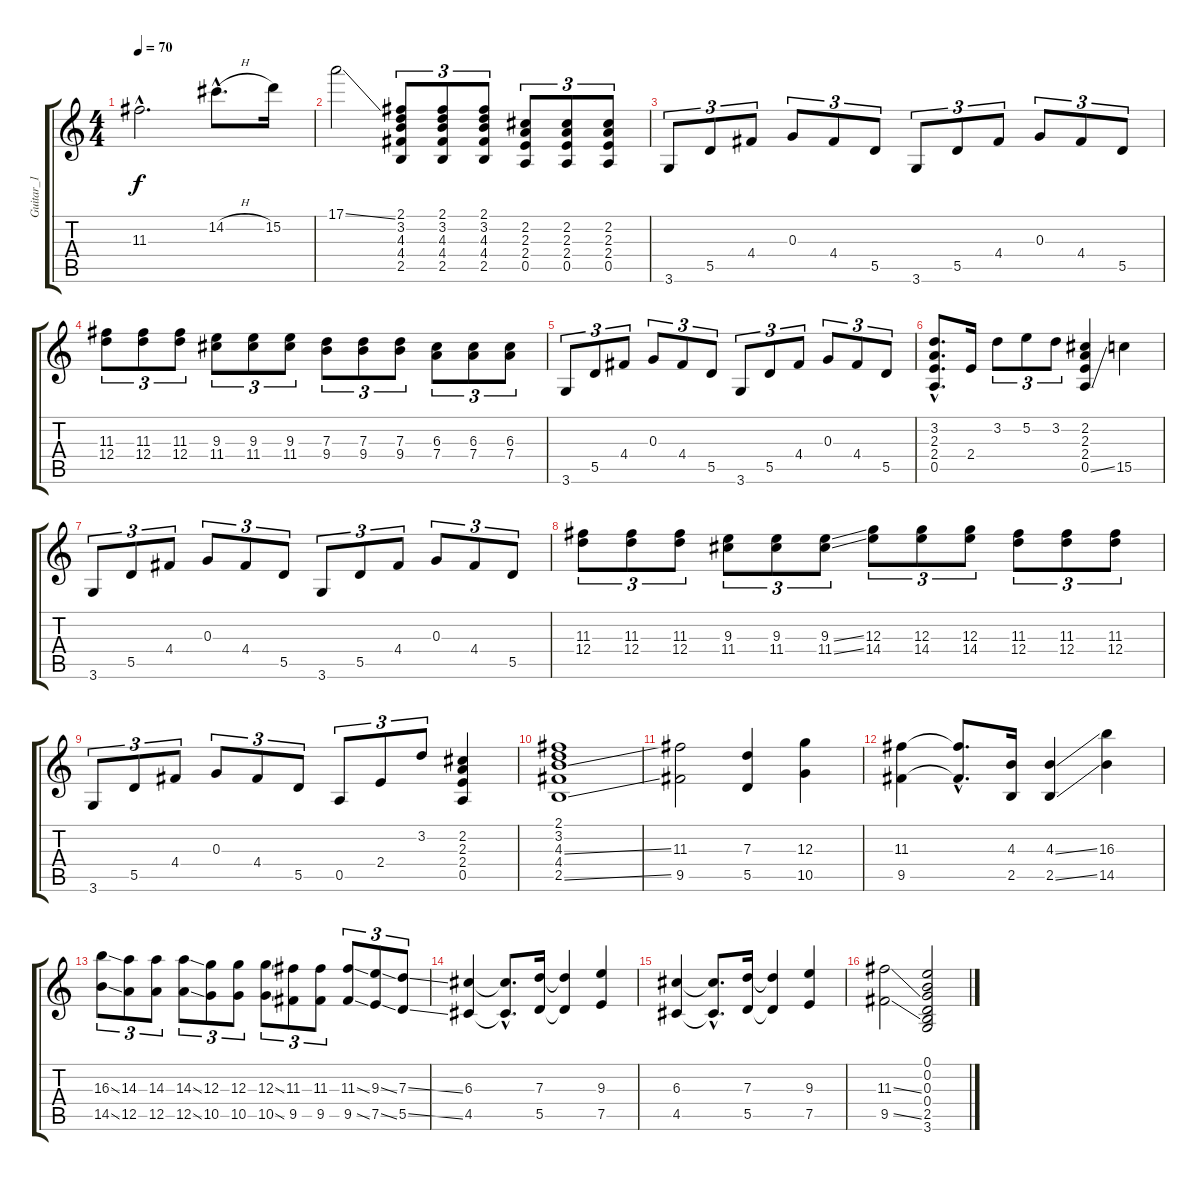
\track ("Guitar_1" "Guitar_1") {instrument distortionguitar}
\staff {score tabs}
\tuning (E4 B3 G3 D3 A2 E2) {hide}
\ts (4 4)
\tempo 70
\clef g2
\ks c
11.3{hac}.2{d dy f} 14.2{h hac}.8{d} 15.2.16 |
17.1{ss}.2 (2.1 3.2 4.3 4.4 2.5).8{tu (3 2)} (2.1 3.2 4.3 4.4 2.5).8{tu (3 2)} (2.1 3.2 4.3 4.4 2.5).8{tu (3 2)} (2.2 2.3 2.4 0.5).8{tu (3 2)} (2.2 2.3 2.4 0.5).8{tu (3 2)} (2.2 2.3 2.4 0.5).8{tu (3 2)} |
3.6.8{tu (3 2)} 5.5.8{tu (3 2)} 4.4.8{tu (3 2)} 0.3.8{tu (3 2)} 4.4.8{tu (3 2)} 5.5.8{tu (3 2)} 3.6.8{tu (3 2)} 5.5.8{tu (3 2)} 4.4.8{tu (3 2)} 0.3.8{tu (3 2)} 4.4.8{tu (3 2)} 5.5.8{tu (3 2)} |
(11.3 12.4).8{tu (3 2)} (11.3 12.4).8{tu (3 2)} (11.3 12.4).8{tu (3 2)} (9.3 11.4).8{tu (3 2)} (9.3 11.4).8{tu (3 2)} (9.3 11.4).8{tu (3 2)} (7.3 9.4).8{tu (3 2)} (7.3 9.4).8{tu (3 2)} (7.3 9.4).8{tu (3 2)} (6.3 7.4).8{tu (3 2)} (6.3 7.4).8{tu (3 2)} (6.3 7.4).8{tu (3 2)} |
3.6.8{tu (3 2)} 5.5.8{tu (3 2)} 4.4.8{tu (3 2)} 0.3.8{tu (3 2)} 4.4.8{tu (3 2)} 5.5.8{tu (3 2)} 3.6.8{tu (3 2)} 5.5.8{tu (3 2)} 4.4.8{tu (3 2)} 0.3.8{tu (3 2)} 4.4.8{tu (3 2)} 5.5.8{tu (3 2)} |
(3.2{hac} 2.3{hac} 2.4{hac} 0.5{hac}).8{d} 2.4.16 3.2.8{tu (3 2)} 5.2.8{tu (3 2)} 3.2.8{tu (3 2)} (2.2 2.3 2.4 0.5{ss}).4 15.5.4 |
3.6.8{tu (3 2)} 5.5.8{tu (3 2)} 4.4.8{tu (3 2)} 0.3.8{tu (3 2)} 4.4.8{tu (3 2)} 5.5.8{tu (3 2)} 3.6.8{tu (3 2)} 5.5.8{tu (3 2)} 4.4.8{tu (3 2)} 0.3.8{tu (3 2)} 4.4.8{tu (3 2)} 5.5.8{tu (3 2)} |
(11.3 12.4).8{tu (3 2)} (11.3 12.4).8{tu (3 2)} (11.3 12.4).8{tu (3 2)} (9.3 11.4).8{tu (3 2)} (9.3 11.4).8{tu (3 2)} (9.3{ss} 11.4{ss}).8{tu (3 2)} (12.3 14.4).8{tu (3 2)} (12.3 14.4).8{tu (3 2)} (12.3 14.4).8{tu (3 2)} (11.3 12.4).8{tu (3 2)} (11.3 12.4).8{tu (3 2)} (11.3 12.4).8{tu (3 2)} |
3.6.8{tu (3 2)} 5.5.8{tu (3 2)} 4.4.8{tu (3 2)} 0.3.8{tu (3 2)} 4.4.8{tu (3 2)} 5.5.8{tu (3 2)} 0.5.8{tu (3 2)} 2.4.8{tu (3 2)} 3.2.8{tu (3 2)} (2.2 2.3 2.4 0.5).4 |
(2.1 3.2 4.3{ss} 4.4 2.5{ss}).1 |
(11.3 9.5).2 (7.3 5.5).4 (12.3 10.5).4 |
(11.3 9.5).4 (11.3{hac t} 9.5{hac t}).8{d} (4.3 2.5).16 (4.3{ss} 2.5{ss}).4 (16.3 14.5).4 |
(16.3{ss} 14.5{ss}).8{tu (3 2)} (14.3 12.5).8{tu (3 2)} (14.3 12.5).8{tu (3 2)} (14.3{ss} 12.5{ss}).8{tu (3 2)} (12.3 10.5).8{tu (3 2)} (12.3 10.5).8{tu (3 2)} (12.3{ss} 10.5{ss}).8{tu (3 2)} (11.3 9.5).8{tu (3 2)} (11.3 9.5).8{tu (3 2)} (11.3{ss} 9.5{ss}).8{tu (3 2)} (9.3{ss} 7.5{ss}).8{tu (3 2)} (7.3{ss} 5.5{ss}).8{tu (3 2)} |
(6.3 4.5).4 (6.3{hac t} 4.5{hac t}).8{d} (7.3 5.5).16 (7.3{t} 5.5{t}).4 (9.3 7.5).4 |
(6.3 4.5).4 (6.3{hac t} 4.5{hac t}).8{d} (7.3 5.5).16 (7.3{t} 5.5{t}).4 (9.3 7.5).4 |
(11.3{ss} 9.5{ss}).2 (0.1 0.2 0.3 0.4 2.5 3.6).2
